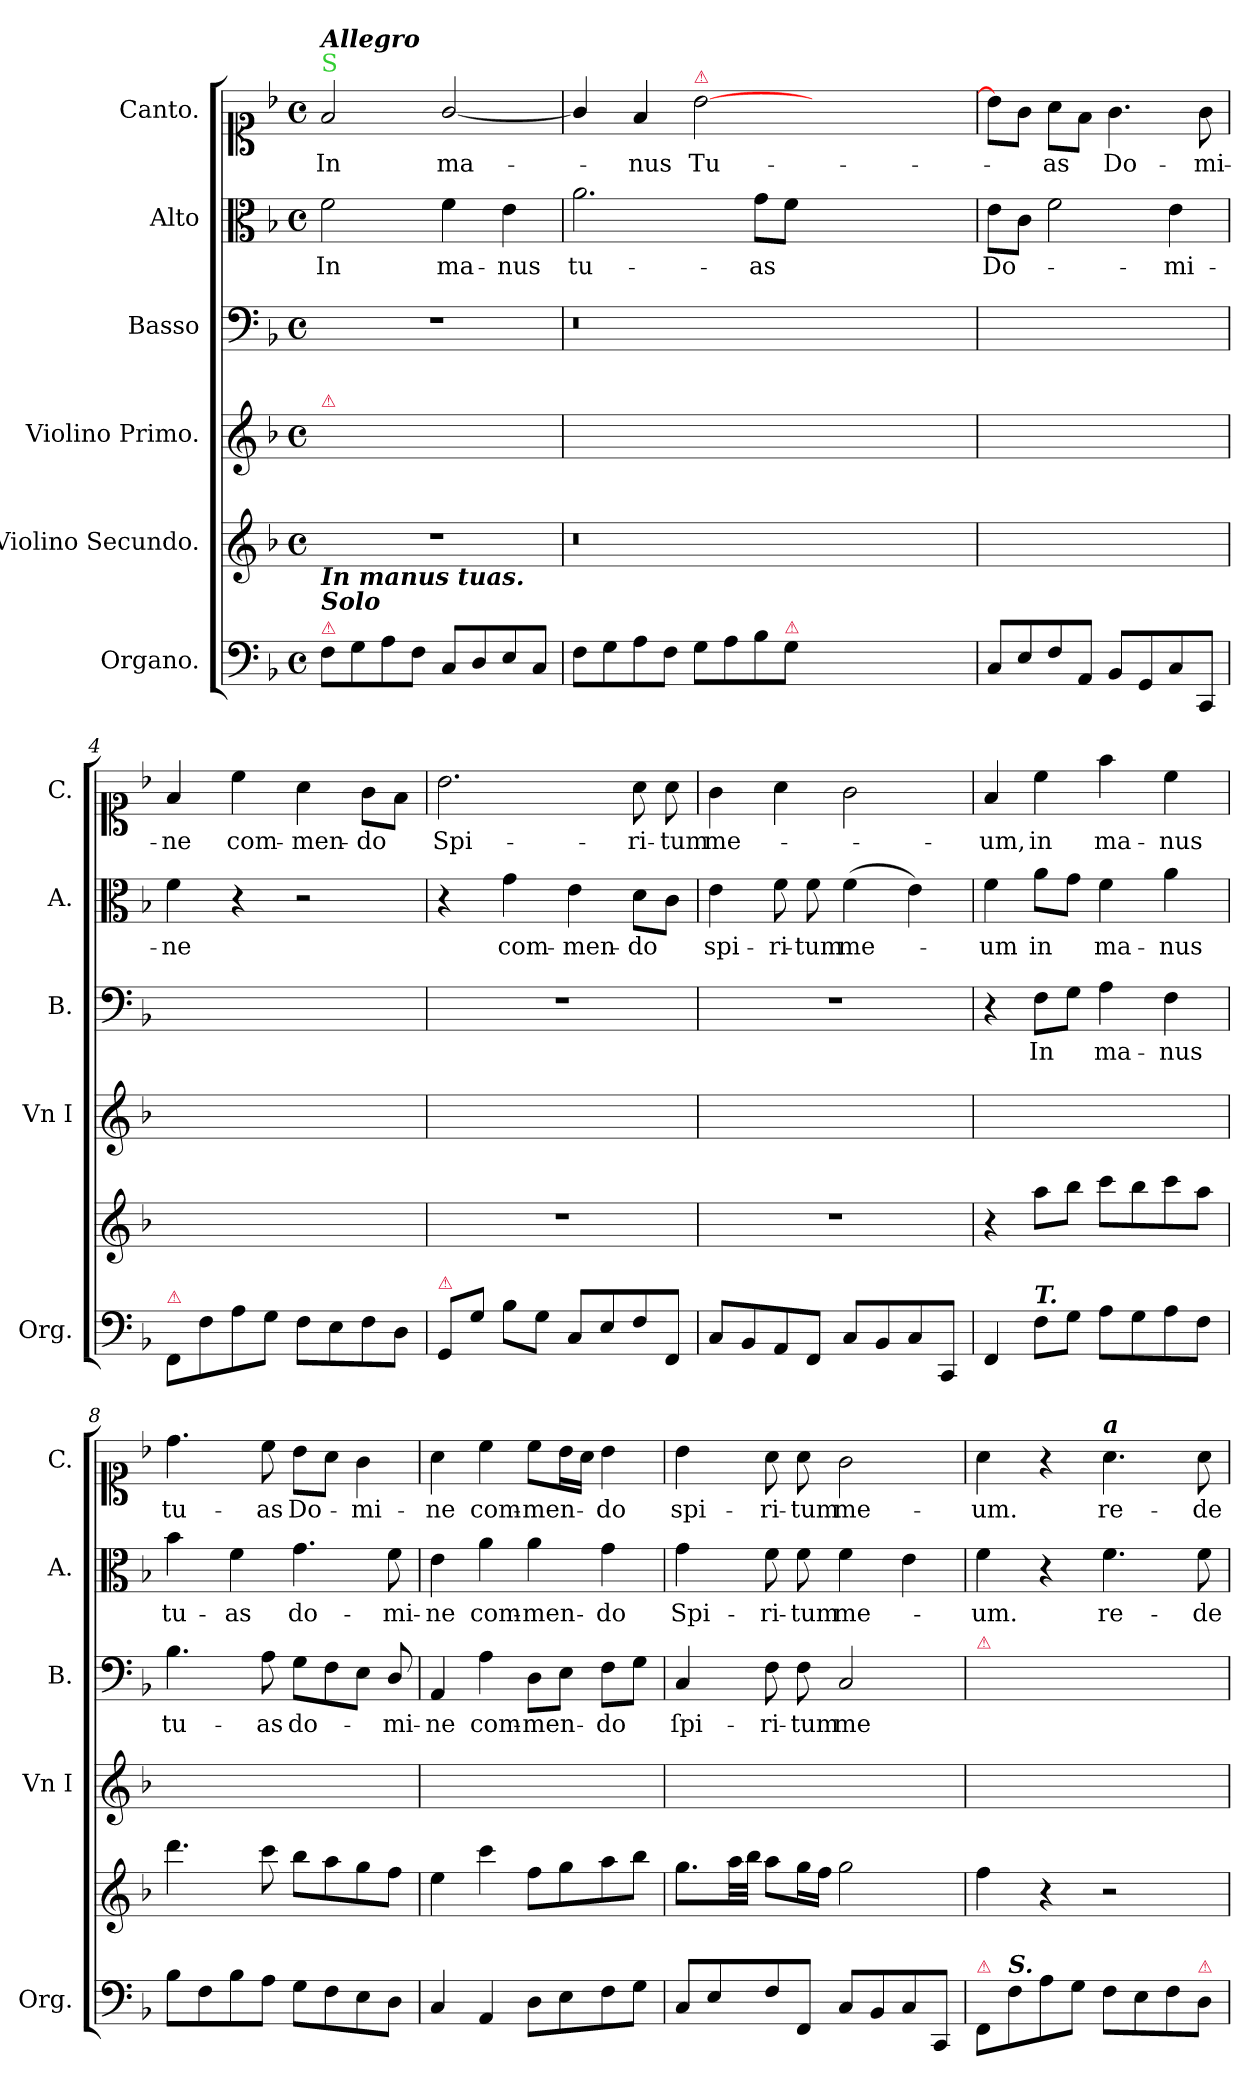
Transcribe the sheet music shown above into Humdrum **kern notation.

**kern	**kern	**kern	**kern	**text	**kern	**text	**kern	**text
*part6	*part5	*part4	*part3	*part3	*part2	*part2	*part1	*part1
*staff6	*staff5	*staff4	*staff3	*staff3	*staff2	*staff2	*staff1	*staff1
*I"Organo.	*I"Violino Secundo.	*I"Violino Primo.	*I"Basso	*	*I"Alto	*	*I"Canto.	*
*I'Org.	*	*I'Vn I	*I'B.	*	*I'A.	*	*I'C.	*
*clefF4	*clefG2	*clefG2	*clefF4	*	*clefC3	*	*clefC1	*
*k[b-]	*k[b-]	*k[b-]	*k[b-]	*	*k[b-]	*	*k[b-]	*
*M4/4	*M4/4	*M4/4	*M4/4	*	*M4/4	*	*M4/4	*
*met(c)	*met(c)	*met(c)	*met(c)	*	*met(c)	*	*met(c)	*
=1	=1	=1	=1	=1	=1	=1	=1	=1
!	!	!	!	!	!	!	!LO:TX:a:color=limegreen:t=S	!
!	!	!	!	!	!	!	!LO:TX:a:Bi:t=Allegro	!
!	!	!LO:TX:a:color=crimson:t=⚠	!	!	!	!	!	!
!	!LO:TX:b:Bi:t=In manus tuas.	!	!	!	!	!	!	!
!LO:TX:a:Bi:color=crimson:t=⚠	!	!	!	!	!	!	!	!
!LO:TX:a:Bi:t=Solo	!	!	!	!	!	!	!	!
8F\L	1r	1ryy	1r	.	2f\	In	2f/	In
8G\	.	.	.	.	.	.	.	.
8A\	.	.	.	.	.	.	.	.
8F\J	.	.	.	.	.	.	.	.
8C/L	.	.	.	.	4f\	ma-	[2g/	ma-
8D/	.	.	.	.	.	.	.	.
8E/	.	.	.	.	4e\	-nus	.	.
8C/J	.	.	.	.	.	.	.	.
=2	=2	=2	=2	=2	=2	=2	=2	=2
8F\L	0.r	1ryy	0.r	.	2.a\	tu-	4g/]	.
8G\	.	.	.	.	.	.	.	.
8A\	.	.	.	.	.	.	4f/	-nus
8F\J	.	.	.	.	.	.	.	.
!	!	!	!	!	!	!	!LO:TX:a:color=crimson:t=⚠	!
8G\L	.	.	.	.	.	.	[2b-\	Tu-
8A\	.	.	.	.	.	.	.	.
8B-\	.	.	.	.	8g\L	-as	.	.
!LO:TX:a:color=crimson:t=⚠	!	!	!	!	!	!	!	!
8G\J	.	.	.	.	8f\J	.	.	.
0ryy	.	0ryy	.	.	0ryy	.	0ryy	.
=3	=3	=3	=3	=3	=3	=3	=3	=3
8C/L	1ryy	1ryy	1ryy	.	8e\L	Do-	8b-\L]	.
8E/	.	.	.	.	8c\J	.	8g\J	.
8F/	.	.	.	.	2f\	.	8a\L	-as
8AA/J	.	.	.	.	.	.	8f\J	.
8BB-/L	.	.	.	.	.	.	4.g\	Do-
8GG/	.	.	.	.	.	.	.	.
8C/	.	.	.	.	4e\	-mi-	.	.
8CC/J	.	.	.	.	.	.	8g\	-mi-
=4	=4	=4	=4	=4	=4	=4	=4	=4
!LO:TX:a:color=crimson:t=⚠	!	!	!	!	!	!	!	!
8FF/L	1ryy	1ryy	1ryy	.	4f\	-ne	4f/	-ne
8F\	.	.	.	.	.	.	.	.
8A\	.	.	.	.	4r	.	4cc\	com-
8G\J	.	.	.	.	.	.	.	.
8F\L	.	.	.	.	2r	.	4a\	-men-
8E\	.	.	.	.	.	.	.	.
8F\	.	.	.	.	.	.	8g\L	-do
8D\J	.	.	.	.	.	.	8f\J	.
=5	=5	=5	=5	=5	=5	=5	=5	=5
!LO:TX:a:color=crimson:t=⚠	!	!	!	!	!	!	!	!
8GG/L	1r	1ryy	1r	.	4r	.	2.b-\	Spi-
8G\J	.	.	.	.	.	.	.	.
8B-\L	.	.	.	.	4g\	com-	.	.
8G\J	.	.	.	.	.	.	.	.
8C/L	.	.	.	.	4e\	-men-	.	.
8E/	.	.	.	.	.	.	.	.
8F/	.	.	.	.	8d\L	-do	8a\	-ri-
8FF/J	.	.	.	.	8c\J	.	8a\	-tum
=6	=6	=6	=6	=6	=6	=6	=6	=6
8C/L	1r	1ryy	1r	.	4e\	spi-	4g\	me-
8BB-/	.	.	.	.	.	.	.	.
8AA/	.	.	.	.	8f\	-ri-	4a\	.
8FF/J	.	.	.	.	8f\	-tum	.	.
8C/L	.	.	.	.	(>4f\	me-	2g\	.
8BB-/	.	.	.	.	.	.	.	.
8C/	.	.	.	.	4e\)	.	.	.
8CC/J	.	.	.	.	.	.	.	.
=7	=7	=7	=7	=7	=7	=7	=7	=7
4FF/	4r	1ryy	4r	.	4f\	-um	4f/	-um,
!LO:TX:a:Bi:t=T.	!	!	!	!	!	!	!	!
8F\L	8aa\L	.	8F\L	In	8a\L	in	4cc\	in
8G\J	8bb-\J	.	8G\J	.	8g\J	.	.	.
8A\L	8ccc\L	.	4A\	ma-	4f\	ma-	4ff\	ma-
8G\	8bb-\	.	.	.	.	.	.	.
8A\	8ccc\	.	4F\	-nus	4a\	-nus	4cc\	-nus
8F\J	8aa\J	.	.	.	.	.	.	.
=8	=8	=8	=8	=8	=8	=8	=8	=8
8B-\L	4.ddd\	1ryy	4.B-\	tu-	4b-\	tu-	4.dd\	tu-
8F\	.	.	.	.	.	.	.	.
8B-\	.	.	.	.	4f\	-as	.	.
8A\J	8ccc\	.	8A\	-as	.	.	8cc\	-as
8G\L	8bb-\L	.	8G\L	do-	4.g\	do-	8b-\L	Do-
8F\	8aa\	.	8F\	.	.	.	8a\J	.
8E\	8gg\	.	8E\J	.	.	.	4g\	-mi-
8D\J	8ff\J	.	8D/	-mi-	8f\	-mi-	.	.
=9	=9	=9	=9	=9	=9	=9	=9	=9
4C/	4ee\	1ryy	4AA/	-ne	4e\	-ne	4a\	-ne
4AA/	4ccc\	.	4A\	com-	4a\	com-	4cc\	com-
8D\L	8ff\L	.	8D\L	-men-	4a\	-men-	8cc\L	-men-
8E\	8gg\	.	8E\J	.	.	.	16b-\L	.
.	.	.	.	.	.	.	16a\JJ	.
8F\	8aa\	.	8F\L	-do	4g\	-do	4b-\	-do
8G\J	8bb-\J	.	8G\J	.	.	.	.	.
=10	=10	=10	=10	=10	=10	=10	=10	=10
8C/L	8.gg\L	1ryy	4C/	ſpi-	4g\	Spi-	4b-\	spi-
8E/	.	.	.	.	.	.	.	.
.	32aa\LL	.	.	.	.	.	.	.
.	32bb-\JJJ	.	.	.	.	.	.	.
8F/	8aa\L	.	8F\	-ri-	8f\	-ri-	8a\	-ri-
8FF/J	16gg\L	.	8F\	-tum	8f\	-tum	8a\	-tum
.	16ff\JJ	.	.	.	.	.	.	.
8C/L	2gg\	.	2C/	me	4f\	me-	2g\	me-
8BB-/	.	.	.	.	.	.	.	.
8C/	.	.	.	.	4e\	.	.	.
8CC/J	.	.	.	.	.	.	.	.
=11	=11	=11	=11	=11	=11	=11	=11	=11
!	!	!	!LO:TX:a:color=crimson:t=⚠	!	!	!	!	!
!LO:TX:a:color=crimson:t=⚠	!	!	!	!	!	!	!	!
8FF/L	4ff\	1ryy	1ryy	.	4f\	-um.	4a\	-um.
!LO:TX:a:Bi:t=S.	!	!	!	!	!	!	!	!
8F\	.	.	.	.	.	.	.	.
8A\	4r	.	.	.	4r	.	4r	.
8G\J	.	.	.	.	.	.	.	.
!	!	!	!	!	!	!	!LO:TX:a:Bi:t=a	!
8F\L	2r	.	.	.	4.f\	re-	4.a\	re-
8E\	.	.	.	.	.	.	.	.
8F\	.	.	.	.	.	.	.	.
!LO:TX:a:color=crimson:t=⚠	!	!	!	!	!	!	!	!
8D\J	.	.	.	.	8f\	-de-	8a\	-de-
=	=	=	=	=	=	=	=	=
*-	*-	*-	*-	*-	*-	*-	*-	*-
